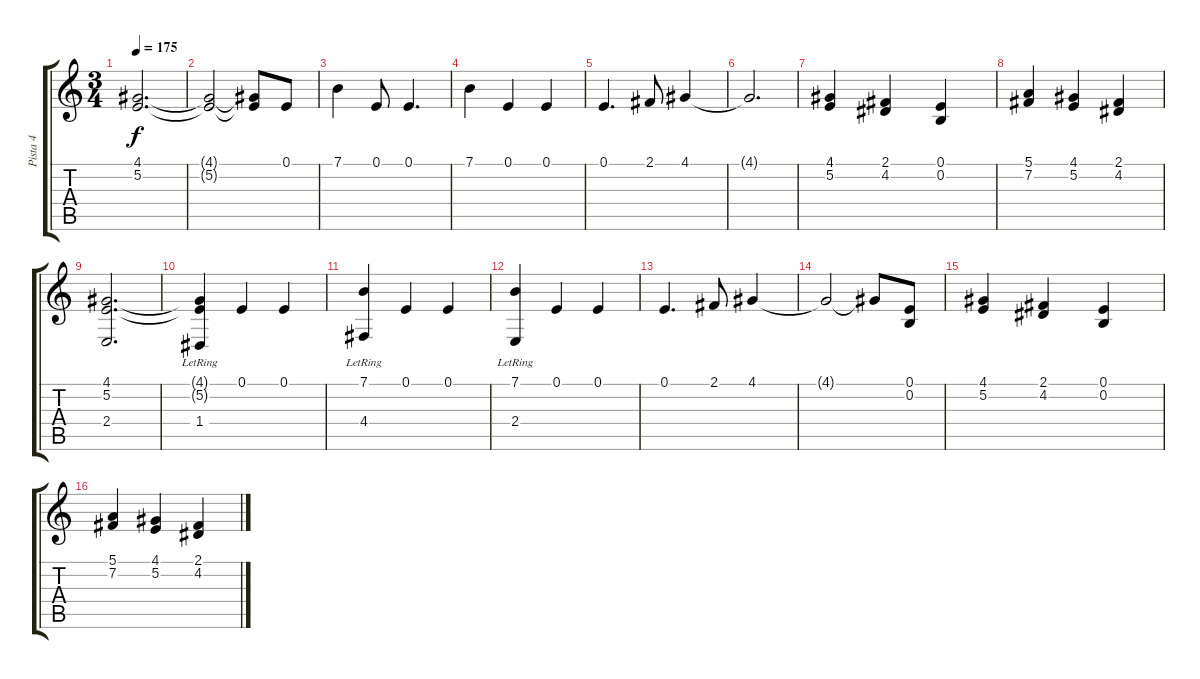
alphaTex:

\track ("Pista 4" "Pista 4") {instrument electricgrandpiano}
\staff {score tabs}
\tuning (E4 B3 G3 D3 A2 E2) {hide}
\ts (3 4)
\tempo 175
\clef g2
\ks c
(4.1 5.2).2{d dy f} |
(4.1{t} 5.2{t}).2 (4.1{t} 5.2{t}).8 0.1.8 |
7.1.4 0.1.8 0.1.4{d} |
7.1.4 0.1.4 0.1.4 |
0.1.4{d} 2.1.8 4.1.4 |
4.1{t}.2{d} |
(4.1 5.2).4 (2.1 4.2).4 (0.1 0.2).4 |
(5.1 7.2).4 (4.1 5.2).4 (2.1 4.2).4 |
(4.1 5.2 2.4).2{d} |
(4.1{t} 5.2{t} 1.4{lr}).4 0.1.4 0.1.4 |
(7.1 4.4{lr}).4 0.1.4 0.1.4 |
(7.1 2.4{lr}).4 0.1.4 0.1.4 |
0.1.4{d} 2.1.8 4.1.4 |
4.1{t}.2 4.1{t}.8 (0.1 0.2).8 |
(4.1 5.2).4 (2.1 4.2).4 (0.1 0.2).4 |
(5.1 7.2).4 (4.1 5.2).4 (2.1 4.2).4
